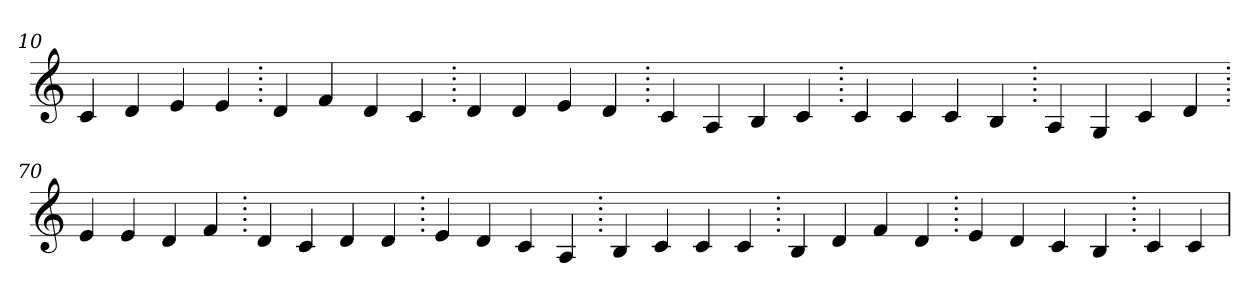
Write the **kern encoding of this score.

**kern
*part1
*staff1
*clefG2
=10.
4c
4d
4e
4e
=20.
4d
4f
4d
4c
=30.
4d
4d
4e
4d
=40.
4c
4A
4B
4c
=50.
4c
4c
4c
4B
=60.
4A
4G
4c
4d
=70.
4e
4e
4d
4f
=80.
4d
4c
4d
4d
=90.
4e
4d
4c
4A
=100.
4B
4c
4c
4c
=110.
4B
4d
4f
4d
=120.
4e
4d
4c
4B
=130.
4c
4c
=
*-
